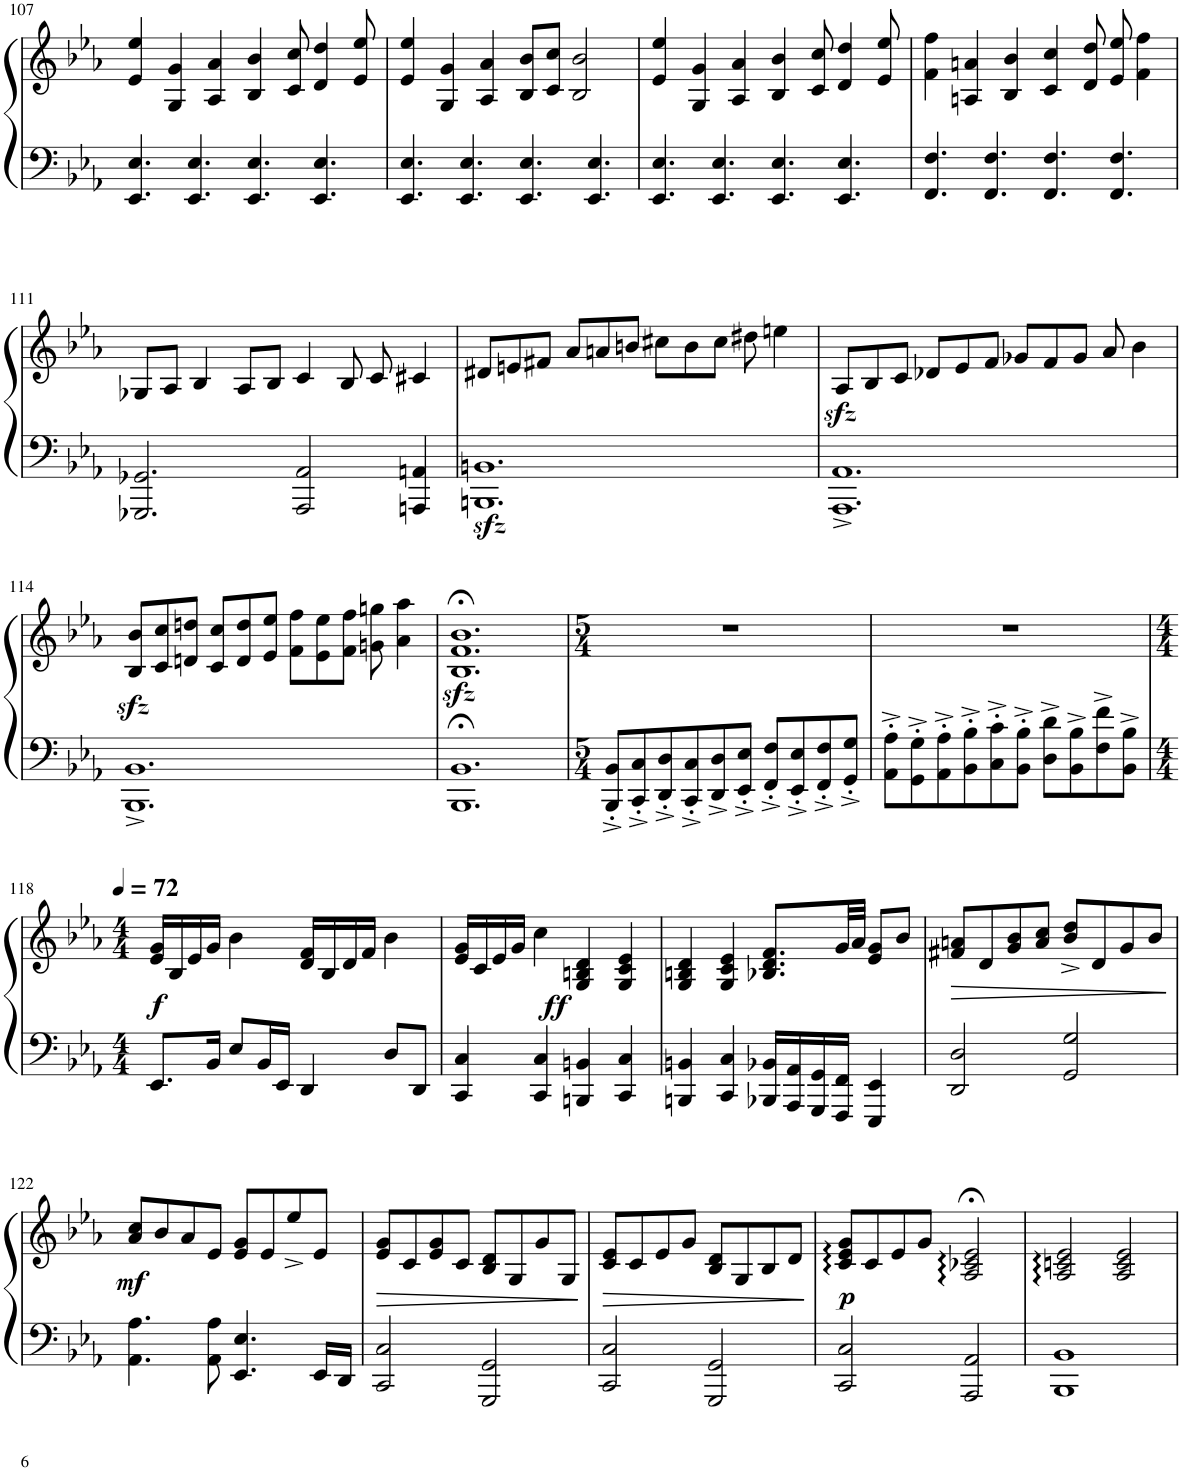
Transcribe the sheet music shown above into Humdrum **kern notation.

**kern	**kern	**dynam
*part1	*part1	*part1
*staff2	*staff1	*staff1/2
*I"Piano	*	*
*I'Pno.	*	*
!!LO:PB:g=z
*clefF4	*clefG2	*
*k[b-e-a-]	*k[b-e-a-]	*
*M12/8	*M12/8	*
=107	=107	=107
4.EE-/ 4.E-/	4e-/ 4ee-/	.
.	4G/ 4g/	.
4.EE-/ 4.E-/	.	.
.	4A-/ 4a-/	.
4.EE-/ 4.E-/	4B-/ 4b-/	.
.	8c/ 8cc/	.
4.EE-/ 4.E-/	4d/ 4dd/	.
.	8e-/ 8ee-/	.
=108	=108	=108
4.EE-/ 4.E-/	4e-/ 4ee-/	.
.	4G/ 4g/	.
4.EE-/ 4.E-/	.	.
.	4A-/ 4a-/	.
4.EE-/ 4.E-/	8B-/ 8b-/L	.
.	8c/ 8cc/J	.
.	2B-/ 2b-/	.
4.EE-/ 4.E-/	.	.
=109	=109	=109
4.EE-/ 4.E-/	4e-/ 4ee-/	.
.	4G/ 4g/	.
4.EE-/ 4.E-/	.	.
.	4A-/ 4a-/	.
4.EE-/ 4.E-/	4B-/ 4b-/	.
.	8c/ 8cc/	.
4.EE-/ 4.E-/	4d/ 4dd/	.
.	8e-/ 8ee-/	.
=110	=110	=110
4.FF/ 4.F/	4f\ 4ff\	.
.	4An/ 4an/	.
4.FF/ 4.F/	.	.
.	4B-/ 4b-/	.
4.FF/ 4.F/	4c/ 4cc/	.
.	8d/ 8dd/	.
4.FF/ 4.F/	8e-/ 8ee-/	.
.	4f\ 4ff\	.
!!LO:LB:g=z
=111	=111	=111
2.GGG-X/ 2.GG-X/	8G-X/L	.
.	8A-/J	.
.	4B-/	.
.	8A-/L	.
.	8B-/J	.
2AAA-/ 2AA-/	4c/	.
.	8B-/	.
.	8c/	.
4AAAn/ 4AAn/	4c#X/	.
=112	=112	=112
1.BBBnzz< 1.BBnzz<	8d#X/L	.
.	8en/	.
.	8f#X/J	.
.	8a-/L	.
.	8an/	.
.	8bn/J	.
.	8cc#X\L	.
.	8b\	.
.	8cc#\J	.
.	8dd#X\	.
.	4een\	.
=113	=113	=113
1.AAA-^ 1.AA-^	8A-zz</L	.
.	8B-/	.
.	8c/J	.
.	8d-X/L	.
.	8e-/	.
.	8f/J	.
.	8g-X/L	.
.	8f/	.
.	8g-/J	.
.	8a-/	.
.	4b-\	.
!!LO:LB:g=z
=114	=114	=114
1.BBB-^ 1.BB-^	8B-/zz< 8b-/zz<L	.
.	8c/ 8cc/	.
.	8dn/ 8ddn/J	.
.	8c/ 8cc/L	.
.	8d/ 8dd/	.
.	8e-/ 8ee-/J	.
.	8f\ 8ff\L	.
.	8e-\ 8ee-\	.
.	8f\ 8ff\J	.
.	8gn\ 8ggn\	.
.	4a-\ 4aa-\	.
=115	=115	=115
1.BBB-;< 1.BB-;<	1.B-zz<;< 1.fzz<;< 1.b-zz<;<	.
=116	=116	=116
*M5/4	*M5/4	*
8BBB-/'^ 8BB-/'^L	4%5r	.
8CC/'^ 8C/'^	.	.
8DD/'^ 8D/'^	.	.
8CC/'^ 8C/'^	.	.
8DD/^ 8D/^	.	.
8EE-/'^ 8E-/'^J	.	.
8FF/'^ 8F/'^L	.	.
8EE-/'^ 8E-/'^	.	.
8FF/'^ 8F/'^	.	.
8GG/'^ 8G/'^J	.	.
=117	=117	=117
8AA-\'^ 8A-\'^L	4%5r	.
8GG\'^ 8G\'^	.	.
8AA-\'^ 8A-\'^	.	.
8BB-\'^ 8B-\'^	.	.
8C\'^ 8c\'^	.	.
8BB-\'^ 8B-\'^J	.	.
8D\^ 8d\^L	.	.
8BB-\^ 8B-\^	.	.
8F\^ 8f\^	.	.
8BB-\^ 8B-\^J	.	.
!!LO:LB:g=z
=118	=118	=118
*k[b-e-a-]	*k[b-e-a-]	*
*M4/4	*M4/4	*
*	*MM72	*
!	!	!LO:DY:b
8.EE-/L	16e-/ 16g/LL	f
.	16B-/	.
.	16e-/	.
16BB-/Jk	16g/JJ	.
8E-/L	4b-\	.
16BB-/L	.	.
16EE-/JJ	.	.
4DD/	16d/ 16f/LL	.
.	16B-/	.
.	16d/	.
.	16f/JJ	.
8D/L	4b-\	.
8DD/J	.	.
=119	=119	=119
4CC/ 4C/	16e-/ 16g/LL	.
.	16c/	.
.	16e-/	.
.	16g/JJ	.
4CC/ 4C/	4cc\	.
!	!	!LO:DY:b
4BBBn/ 4BBn/	4G/ 4Bn/ 4d/	ff
4CC/ 4C/	4G/ 4c/ 4e-/	.
=120	=120	=120
4BBBn/ 4BBn/	4G/ 4Bn/ 4d/	.
4CC/ 4C/	4G/ 4c/ 4e-/	.
16BBB-X/ 16BB-X/LL	8.B-X/ 8.d/ 8.f/L	.
16AAA-/ 16AA-/	.	.
16GGG/ 16GG/	.	.
16FFF/ 16FF/JJ	32g/LL	.
.	32a-/JJJ	.
4EEE-/ 4EE-/	8e-/ 8g/L	.
.	8b-/J	.
=121	=121	=121
!	!	!LO:HP:b
2DD/ 2D/	8f#X/ 8an/L	>
.	8d/	.
.	8g/ 8b-/	.
.	8a/ 8cc/J	.
2GG/ 2G/	8b-/^ 8dd/^L	.
.	8d/	.
.	8g/	.
.	8b-/J	.
.	.	]
!!LO:LB:g=z
=122	=122	=122
!	!	!LO:DY:b
4.AA-\ 4.A-\	8a-/ 8cc/L	mf
.	8b-/	.
.	8a-/	.
8AA-\ 8A-\	8e-/J	.
4.EE-/ 4.E-/	8e-/ 8g/L	.
.	8e-/	.
.	8ee-^/	.
16EE-/LL	8e-/J	.
16DD/JJ	.	.
=123	=123	=123
!	!	!LO:HP:b
2CC/ 2C/	8e-/ 8g/L	>
.	8c/	.
.	8e-/ 8g/	.
.	8c/J	.
2GGG/ 2GG/	8B-/ 8d/L	.
.	8G/	.
.	8g/	.
.	8G/J	.
.	.	]
=124	=124	=124
!	!	!LO:HP:b
2CC/ 2C/	8c/ 8e-/L	>
.	8c/	.
.	8e-/	.
.	8g/J	.
2GGG/ 2GG/	8B-/ 8d/L	.
.	8G/	.
.	8B-/	.
.	8d/J	.
.	.	]
=125	=125	=125
!	!	!LO:DY:b
2CC/ 2C/	8c/ 8e-/ 8g/L	p
.	8c/	.
.	8e-/	.
.	8g/J	.
2AAA-/ 2AA-/	2A-/;< 2c-X/;< 2e-/;<	.
=126	=126	=126
1BBB- 1BB-	2A-/ 2cn/ 2e-/	.
.	2A-/ 2c/ 2e-/	.
=	=	=
*-	*-	*-
